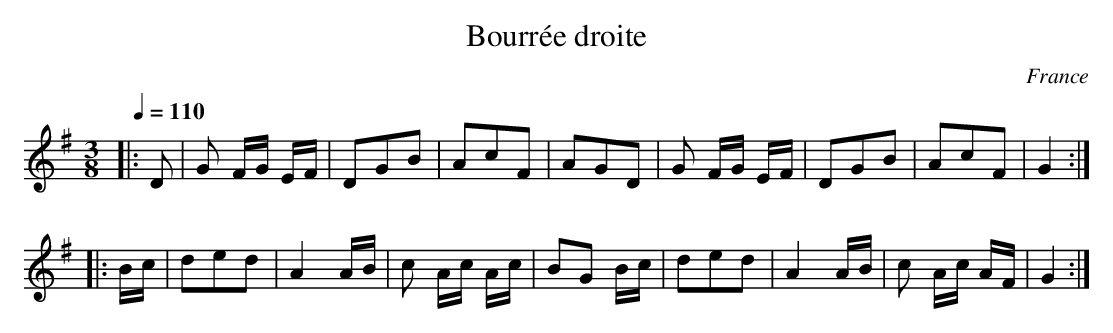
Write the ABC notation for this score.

X:1
T:Bourrée droite
O:France
M:3/8
L:1/8
Q:1/4=110
K:G
|:D|G F/2G/2 E/2F/2|DGB|AcF|AGD|G F/2G/2 E/2F/2|DGB|AcF|G2:|
|:B/2c/2|ded|A2 A/2B/2|c A/2c/2 A/2c/2|BG B/2c/2|ded|A2 A/2B/2|c A/2c/2 A/2F/2|G2:|
